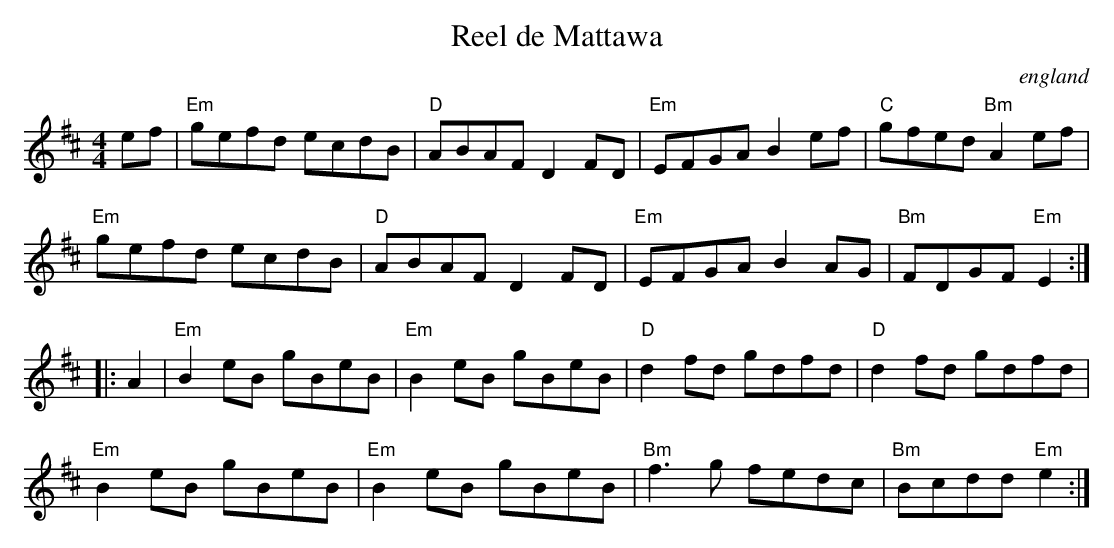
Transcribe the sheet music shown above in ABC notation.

X:1
T:Reel de Mattawa
O:england
M:4/4
L:1/4
K:D
e/2f/2|"Em"g/2e/2f/2d/2 e/2c/2d/2B/2|"D"A/2B/2A/2F/2 DF/2D/2|\
"Em"E/2F/2G/2A/2 Be/2f/2|"C"g/2f/2e/2d/2 "Bm"Ae/2f/2|
"Em"g/2e/2f/2d/2 e/2c/2d/2B/2|"D"A/2B/2A/2F/2 DF/2D/2|"Em"E/2F/2G/2A/2 BA/2G/2\
|"Bm"F/2D/2G/2F/2 "Em"E::
A|"Em"Be/2B/2 g/2B/2e/2B/2|"Em"Be/2B/2 g/2B/2e/2B/2|"D"df/2d/2 g/2d/2f/2d/2|\
"D"df/2d/2 g/2d/2f/2d/2|
"Em"Be/2B/2 g/2B/2e/2B/2|"Em"Be/2B/2 g/2B/2e/2B/2|"Bm"f3/2g/2 f/2e/2d/2c/2|\
"Bm"B/2c/2d/2d/2 "Em"e:|
